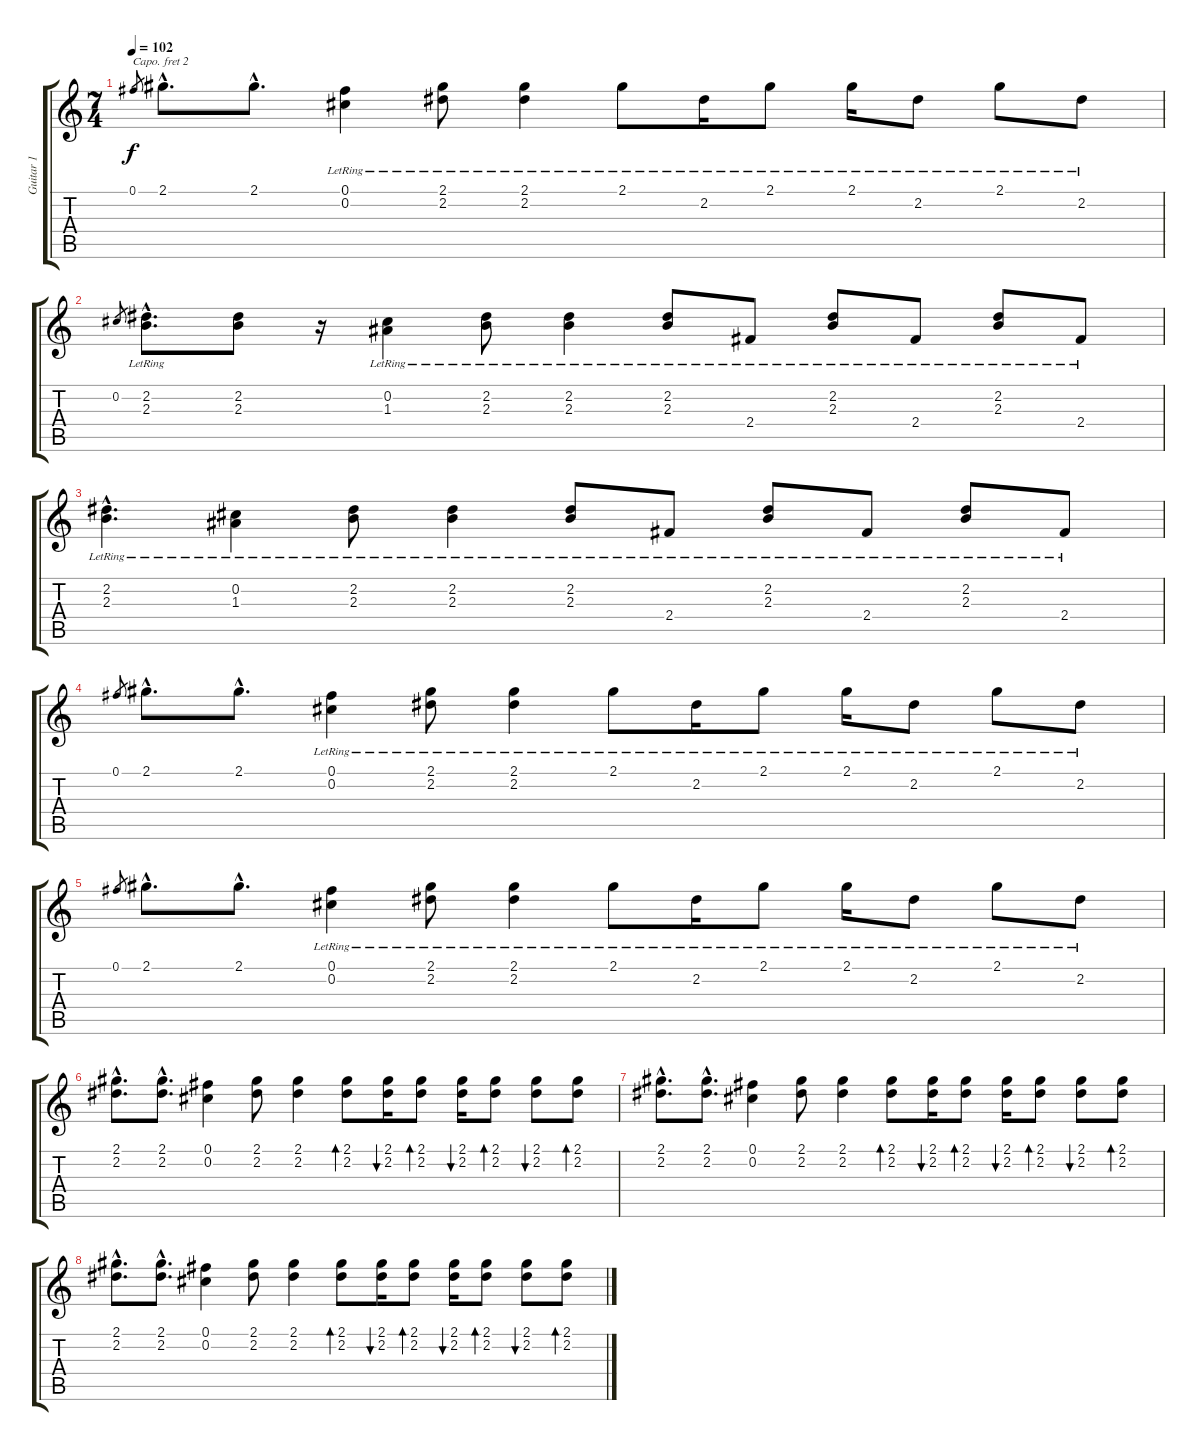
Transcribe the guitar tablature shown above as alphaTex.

\track ("Guitar 1" "Guitar 1") {instrument acousticguitarsteel}
\staff {score tabs}
\capo 2
\tuning (E4 B3 G3 D3 A2 E2) {hide}
\ts (7 4)
\tempo 102
\clef g2
\ks c
0.1.8{gr dy f} 2.1{hac}.8{d} 2.1{hac}.8{d} (0.1{lr} 0.2{lr}).4 (2.1{lr} 2.2{lr}).8 (2.1{lr} 2.2{lr}).4 2.1{lr}.8 2.2{lr}.16 2.1{lr}.8 2.1{lr}.16 2.2{lr}.8 2.1{lr}.8 2.2{lr}.8 |
0.2.8{gr} (2.2{hac lr} 2.3{hac lr}).8{d volume 9} (2.2 2.3).8 r.16 (0.2{lr} 1.3{lr}).4 (2.2{lr} 2.3{lr}).8 (2.2{lr} 2.3{lr}).4 (2.2{lr} 2.3{lr}).8 2.4{lr}.8 (2.2{lr} 2.3{lr}).8 2.4{lr}.8 (2.2{lr} 2.3{lr}).8 2.4{lr}.8 |
(2.2{hac lr} 2.3{hac lr}).4{d} (0.2{lr} 1.3{lr}).4 (2.2{lr} 2.3{lr}).8 (2.2{lr} 2.3{lr}).4 (2.2{lr} 2.3{lr}).8 2.4{lr}.8 (2.2{lr} 2.3{lr}).8 2.4{lr}.8 (2.2{lr} 2.3{lr}).8 2.4{lr}.8 |
0.1.8{gr} 2.1{hac}.8{d} 2.1{hac}.8{d} (0.1{lr} 0.2{lr}).4 (2.1{lr} 2.2{lr}).8 (2.1{lr} 2.2{lr}).4 2.1{lr}.8 2.2{lr}.16 2.1{lr}.8 2.1{lr}.16 2.2{lr}.8 2.1{lr}.8 2.2{lr}.8 |
0.1.8{gr} 2.1{hac}.8{d} 2.1{hac}.8{d} (0.1{lr} 0.2{lr}).4 (2.1{lr} 2.2{lr}).8 (2.1{lr} 2.2{lr}).4 2.1{lr}.8 2.2{lr}.16 2.1{lr}.8 2.1{lr}.16 2.2{lr}.8 2.1{lr}.8 2.2{lr}.8 |
(2.1{hac} 2.2{hac}).8{d} (2.1{hac} 2.2{hac}).8{d} (0.1 0.2).4 (2.1 2.2).8 (2.1 2.2).4 (2.1 2.2).8{bd 120} (2.1 2.2).16{bu 60} (2.1 2.2).8{bd 60} (2.1 2.2).16{bu 60} (2.1 2.2).8{bd 60} (2.1 2.2).8{bu 60} (2.1 2.2).8{bd 60} |
(2.1{hac} 2.2{hac}).8{d} (2.1{hac} 2.2{hac}).8{d} (0.1 0.2).4 (2.1 2.2).8 (2.1 2.2).4 (2.1 2.2).8{bd 120} (2.1 2.2).16{bu 60} (2.1 2.2).8{bd 60} (2.1 2.2).16{bu 60} (2.1 2.2).8{bd 60} (2.1 2.2).8{bu 60} (2.1 2.2).8{bd 60} |
(2.1{hac} 2.2{hac}).8{d} (2.1{hac} 2.2{hac}).8{d} (0.1 0.2).4 (2.1 2.2).8 (2.1 2.2).4 (2.1 2.2).8{bd 120} (2.1 2.2).16{bu 60} (2.1 2.2).8{bd 60} (2.1 2.2).16{bu 60} (2.1 2.2).8{bd 60} (2.1 2.2).8{bu 60} (2.1 2.2).8{bd 60}
